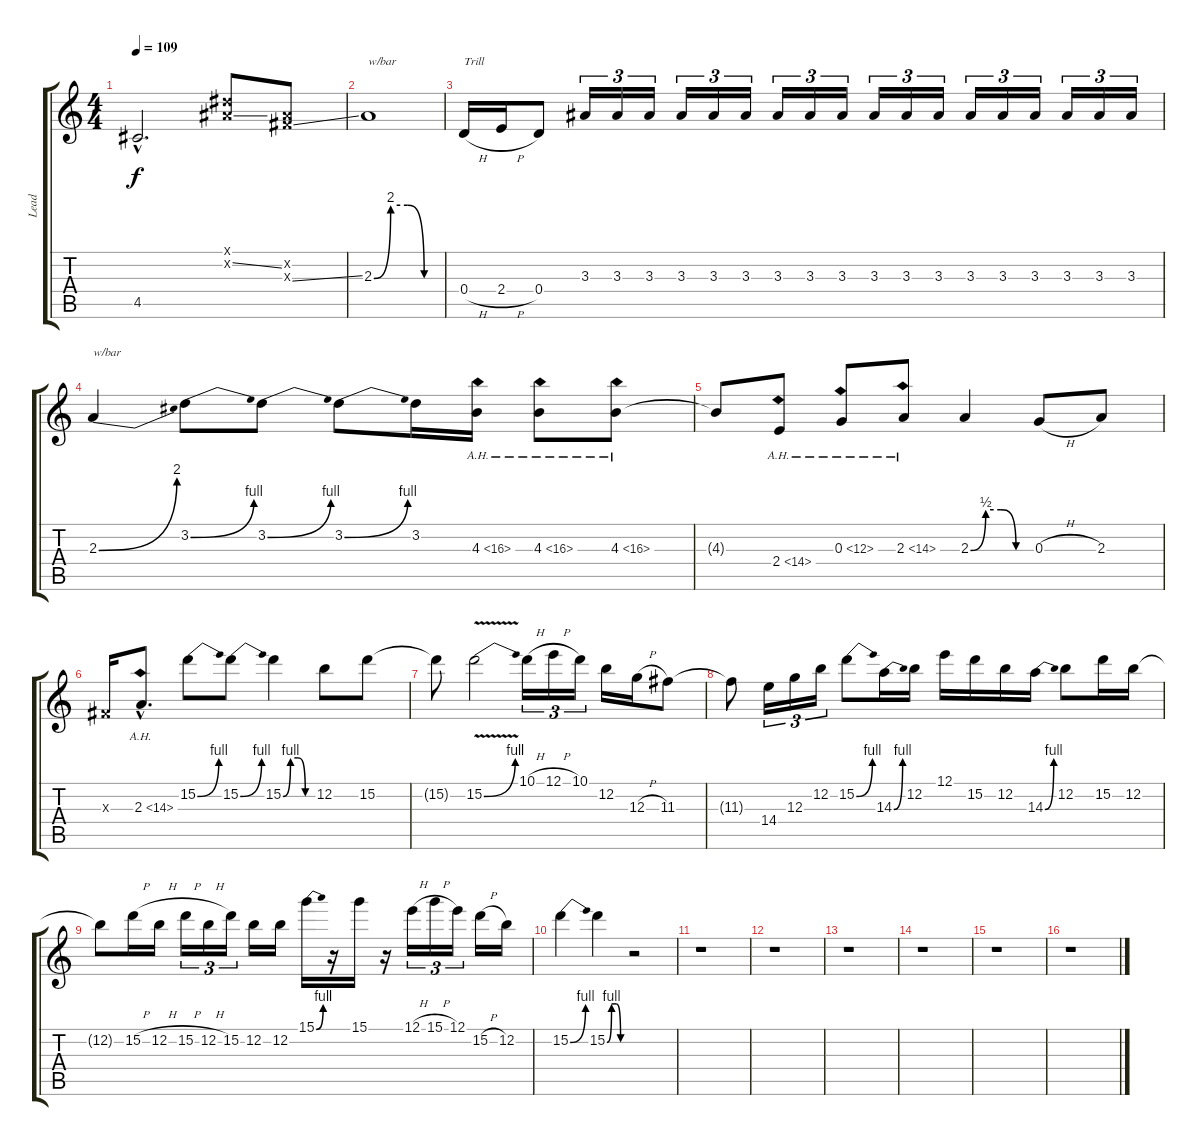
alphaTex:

\track ("Lead " "Lead ") {instrument distortionguitar}
\staff {score tabs}
\tuning (E4 B3 G3 D3 A2 E2) {hide}
\ts (4 4)
\tempo 109
\clef g2
\ks c
4.5{hac t}.2{d dy f} (-1.1{x} -1.2{ss x}).8 (-1.2{x} -1.3{ss x}).8 |
2.3{be (custom 0 0 15 8 30 8 45 0 60 0)}.1{txt "w/bar"} |
0.4{h}.16{txt "Trill"} 2.4{h}.16 0.4.8 3.3.16{tu (3 2)} 3.3.16{tu (3 2)} 3.3.16{tu (3 2)} 3.3.16{tu (3 2)} 3.3.16{tu (3 2)} 3.3.16{tu (3 2)} 3.3.16{tu (3 2)} 3.3.16{tu (3 2)} 3.3.16{tu (3 2)} 3.3.16{tu (3 2)} 3.3.16{tu (3 2)} 3.3.16{tu (3 2)} 3.3.16{tu (3 2)} 3.3.16{tu (3 2)} 3.3.16{tu (3 2)} 3.3.16{tu (3 2)} 3.3.16{tu (3 2)} 3.3.16{tu (3 2)} |
2.3{be (bend 0 0 60 8)}.4{txt "w/bar"} 3.2{be (bend 0 0 60 4)}.8 3.2{be (bend 0 0 60 4)}.8 3.2{be (bend 0 0 60 4)}.8 3.2.16 4.3{ah 12}.16 4.3{ah 12}.8 4.3{ah 12}.8 |
4.3{t}.8 2.4{ah 12}.8 0.3{ah 12}.8 2.3{ah 12}.8 2.3{be (custom 0 0 15 2 30 2 45 0 60 0)}.4 0.3{h}.8 2.3.8 |
-1.3{x}.16 2.3{ah 12 hac}.8{d} 15.2{be (bend 0 0 60 4)}.8 15.2{be (bend 0 0 60 4)}.8 15.2{be (custom 0 0 15 4 30 4 45 0 60 0)}.4 12.2.8 15.2.8 |
15.2{t}.8 15.2{be (bend 0 0 60 4) v}.2 10.1{h}.16{tu (3 2)} 12.1{h}.16{tu (3 2)} 10.1.16{tu (3 2)} 12.2.16 12.3{h}.16 11.3.8 |
11.3{t}.8 14.4.16{tu (3 2)} 12.3.16{tu (3 2)} 12.2.16{tu (3 2)} 15.2{be (bend 0 0 60 4)}.8 14.3{be (bend 0 0 60 4)}.16 12.2.16 12.1.16 15.2.16 12.2.16 14.3{be (bend 0 0 60 4)}.16 12.2.8 15.2.16 12.2.16 |
12.2{t}.8 15.2{h}.16 12.2{h}.16 15.2{h}.16{tu (3 2)} 12.2{h}.16{tu (3 2)} 15.2.16{tu (3 2)} 12.2.16 12.2.16 15.1{be (bend 0 0 60 4)}.16 r.16 15.1.16 r.16 12.1{h}.16{tu (3 2)} 15.1{h}.16{tu (3 2)} 12.1.16{tu (3 2)} 15.2{h}.16 12.2.16 |
15.2{be (bend 0 0 60 4)}.4 15.2{be (custom 0 0 15 4 30 4 45 0 60 0)}.4 r.2 |
r.1 |
r.1 |
r.1 |
r.1 |
r.1 |
r.1
